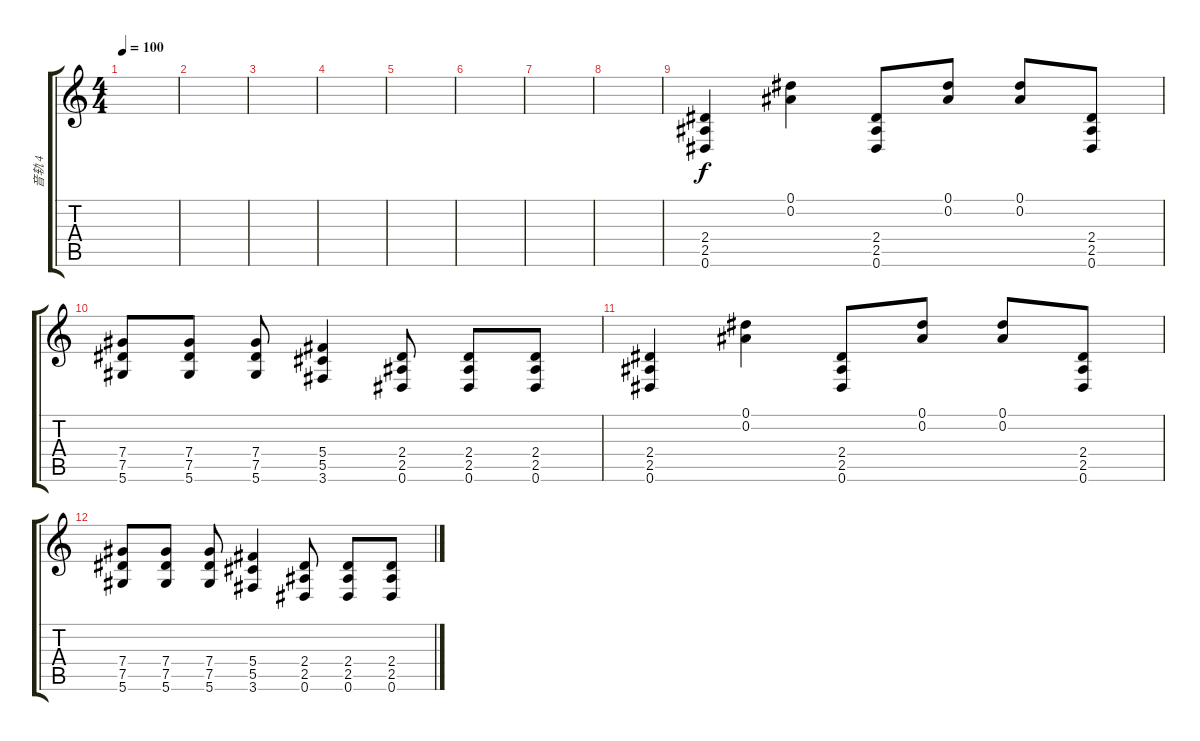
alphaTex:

\track ("音轨 4" "音轨 4") {instrument electricguitarjazz}
\staff {score tabs}
\tuning (Eb4 Bb3 Gb3 Db3 Ab2 Eb2) {hide}
\ts (4 4)
\tempo 100
\clef g2
\ks c
|
|
|
|
|
|
|
|
(2.4 2.5 0.6).4 (0.1 0.2).4 (2.4 2.5 0.6).8 (0.1 0.2).8 (0.1 0.2).8 (2.4 2.5 0.6).8 |
(7.4 7.5 5.6).8 (7.4 7.5 5.6).8 (7.4 7.5 5.6).8 (5.4 5.5 3.6).4 (2.4 2.5 0.6).8 (2.4 2.5 0.6).8 (2.4 2.5 0.6).8 |
(2.4 2.5 0.6).4 (0.1 0.2).4 (2.4 2.5 0.6).8 (0.1 0.2).8 (0.1 0.2).8 (2.4 2.5 0.6).8 |
(7.4 7.5 5.6).8 (7.4 7.5 5.6).8 (7.4 7.5 5.6).8 (5.4 5.5 3.6).4 (2.4 2.5 0.6).8 (2.4 2.5 0.6).8 (2.4 2.5 0.6).8
